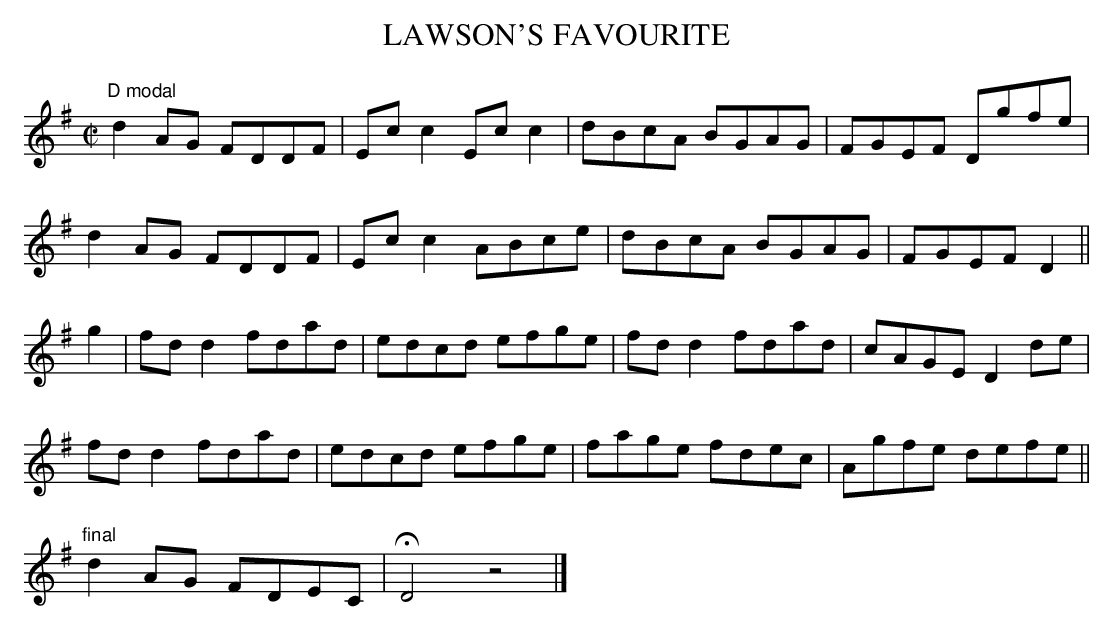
X:1
T:LAWSON'S FAVOURITE
no accidentals.
M:C|
L:1/8
K:G
"^D modal"
d2AG FDDF|Ecc2 Ecc2|dBcA BGAG|FGEF Dgfe|
d2AG FDDF|Ecc2 ABce|dBcA BGAG|FGEF D2||
g2|fdd2 fdad|edcd efge|fdd2 fdad|cAGE D2de|
fdd2 fdad|edcd efge|fage fdec|Agfe defe||
"final"d2AG FDEC|HD4z4|]
